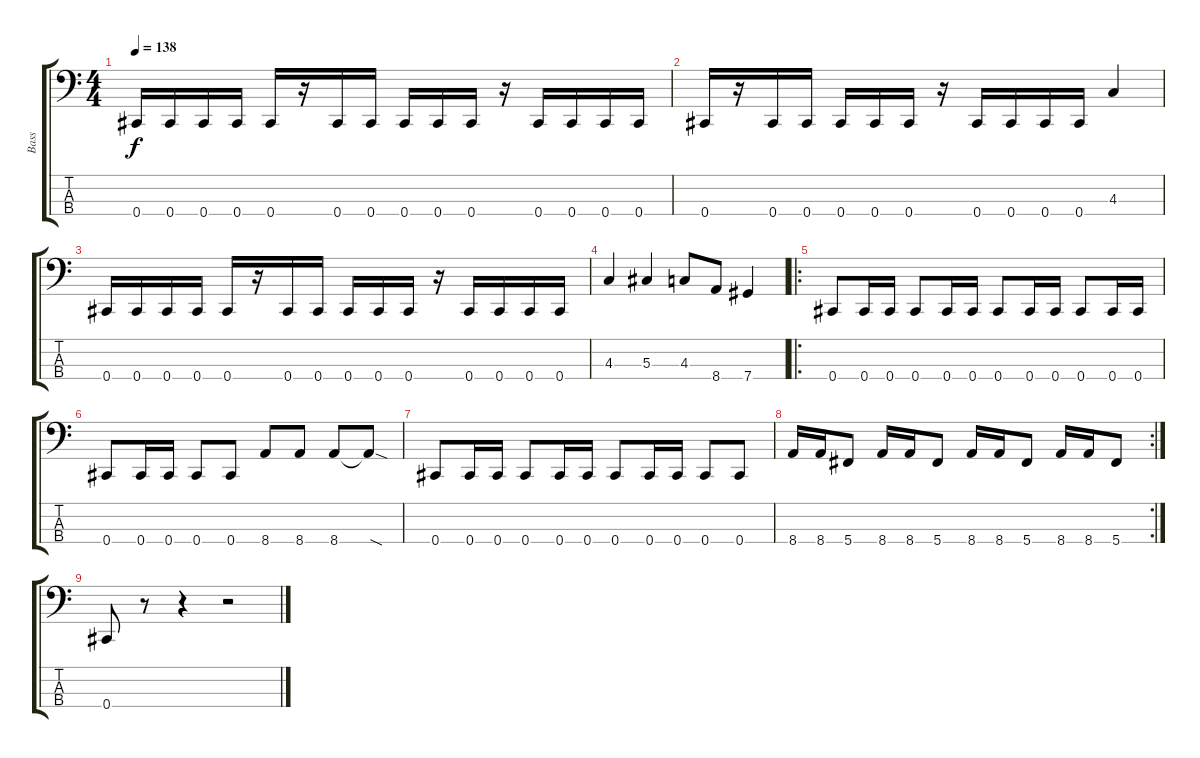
\track ("Bass" "Bass") {instrument electricbassfinger}
\staff {score tabs}
\tuning (Gb2 Db2 Ab1 Db1) {hide}
\ts (4 4)
\tempo 138
\clef f4
\ks c
0.4.16{dy f} 0.4.16 0.4.16 0.4.16 0.4.16 r.16 0.4.16 0.4.16 0.4.16 0.4.16 0.4.16 r.16 0.4.16 0.4.16 0.4.16 0.4.16 |
0.4.16 r.16 0.4.16 0.4.16 0.4.16 0.4.16 0.4.16 r.16 0.4.16 0.4.16 0.4.16 0.4.16 4.3.4 |
0.4.16 0.4.16 0.4.16 0.4.16 0.4.16 r.16 0.4.16 0.4.16 0.4.16 0.4.16 0.4.16 r.16 0.4.16 0.4.16 0.4.16 0.4.16 |
4.3.4 5.3.4 4.3.8 8.4.8 7.4.4 |
\ro
0.4.8 0.4.16 0.4.16 0.4.8 0.4.16 0.4.16 0.4.8 0.4.16 0.4.16 0.4.8 0.4.16 0.4.16 |
0.4.8 0.4.16 0.4.16 0.4.8 0.4.8 8.4.8 8.4.8 8.4.8 8.4{sod t}.8 |
0.4.8 0.4.16 0.4.16 0.4.8 0.4.16 0.4.16 0.4.8 0.4.16 0.4.16 0.4.8 0.4.8 |
\rc 2
8.4.16 8.4.16 5.4.8 8.4.16 8.4.16 5.4.8 8.4.16 8.4.16 5.4.8 8.4.16 8.4.16 5.4.8 |
0.4.8 r.8 r.4 r.2
